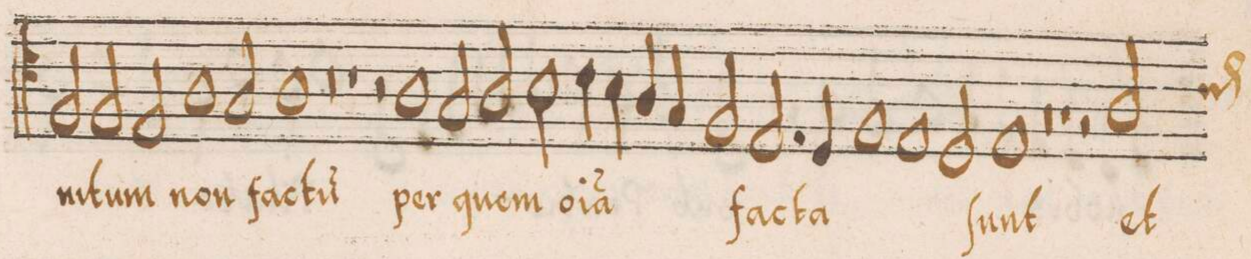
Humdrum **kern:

**kern	**text
*I"ALTVS	*
*clefC4	*
*k[]	*
*met(C|)	*
*M2/1	*
2F/	-ni-
2F/	-tum
2E/	.
1A\	non
=37-	=37-
2G/	fac-
1A	-tu(m)
=38-	=38-
0r	.
=39-	=39-
1r	.
2r	.
1A\	per
=40-	=40-
2G/	quem
2A/	o(m
2B\	n)i-
=41-	=41-
4c\	-a
4B\	.
4A/	.
4G/	.
2F/	.
2.E/	fac-
=42-	=42-
4D/	-ta
1F	.
1E/	.
=43-	=43-
2D/	.
1E	ſunt
=44-	=44-
0rA	.
=45-	=45-
1rA	.
2rF	.
*custos:c	*
2A/	et
=46-	=46-
*-	*-
